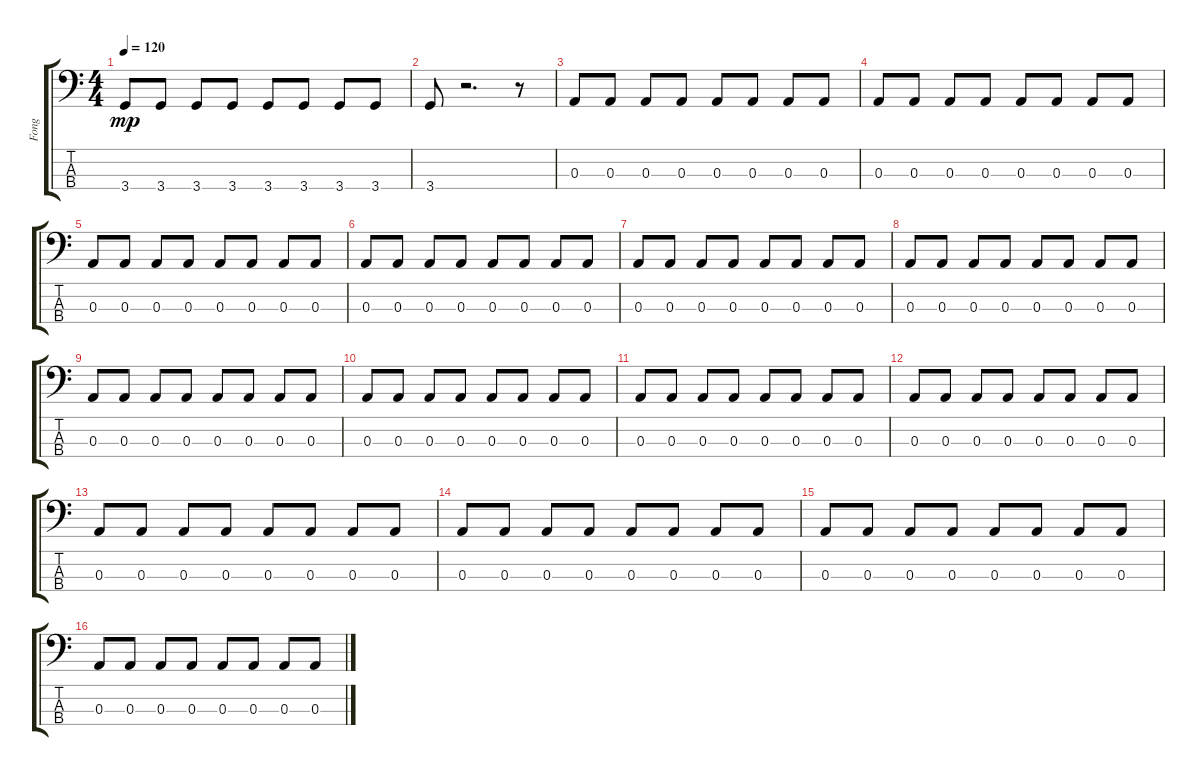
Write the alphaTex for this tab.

\track ("Fong" "Fong") {instrument electricbasspick}
\staff {score tabs}
\tuning (G2 D2 A1 E1) {hide}
\ts (4 4)
\tempo 120
\clef f4
\ks c
3.4.8{dy mp} 3.4.8 3.4.8 3.4.8 3.4.8 3.4.8 3.4.8 3.4.8 |
3.4.8 r.2{d} r.8 |
0.3.8 0.3.8 0.3.8 0.3.8 0.3.8 0.3.8 0.3.8 0.3.8 |
0.3.8 0.3.8 0.3.8 0.3.8 0.3.8 0.3.8 0.3.8 0.3.8 |
0.3.8 0.3.8 0.3.8 0.3.8 0.3.8 0.3.8 0.3.8 0.3.8 |
0.3.8 0.3.8 0.3.8 0.3.8 0.3.8 0.3.8 0.3.8 0.3.8 |
0.3.8 0.3.8 0.3.8 0.3.8 0.3.8 0.3.8 0.3.8 0.3.8 |
0.3.8 0.3.8 0.3.8 0.3.8 0.3.8 0.3.8 0.3.8 0.3.8 |
0.3.8 0.3.8 0.3.8 0.3.8 0.3.8 0.3.8 0.3.8 0.3.8 |
0.3.8 0.3.8 0.3.8 0.3.8 0.3.8 0.3.8 0.3.8 0.3.8 |
0.3.8 0.3.8 0.3.8 0.3.8 0.3.8 0.3.8 0.3.8 0.3.8 |
0.3.8 0.3.8 0.3.8 0.3.8 0.3.8 0.3.8 0.3.8 0.3.8 |
0.3.8 0.3.8 0.3.8 0.3.8 0.3.8 0.3.8 0.3.8 0.3.8 |
0.3.8 0.3.8 0.3.8 0.3.8 0.3.8 0.3.8 0.3.8 0.3.8 |
0.3.8 0.3.8 0.3.8 0.3.8 0.3.8 0.3.8 0.3.8 0.3.8 |
0.3.8 0.3.8 0.3.8 0.3.8 0.3.8 0.3.8 0.3.8 0.3.8
